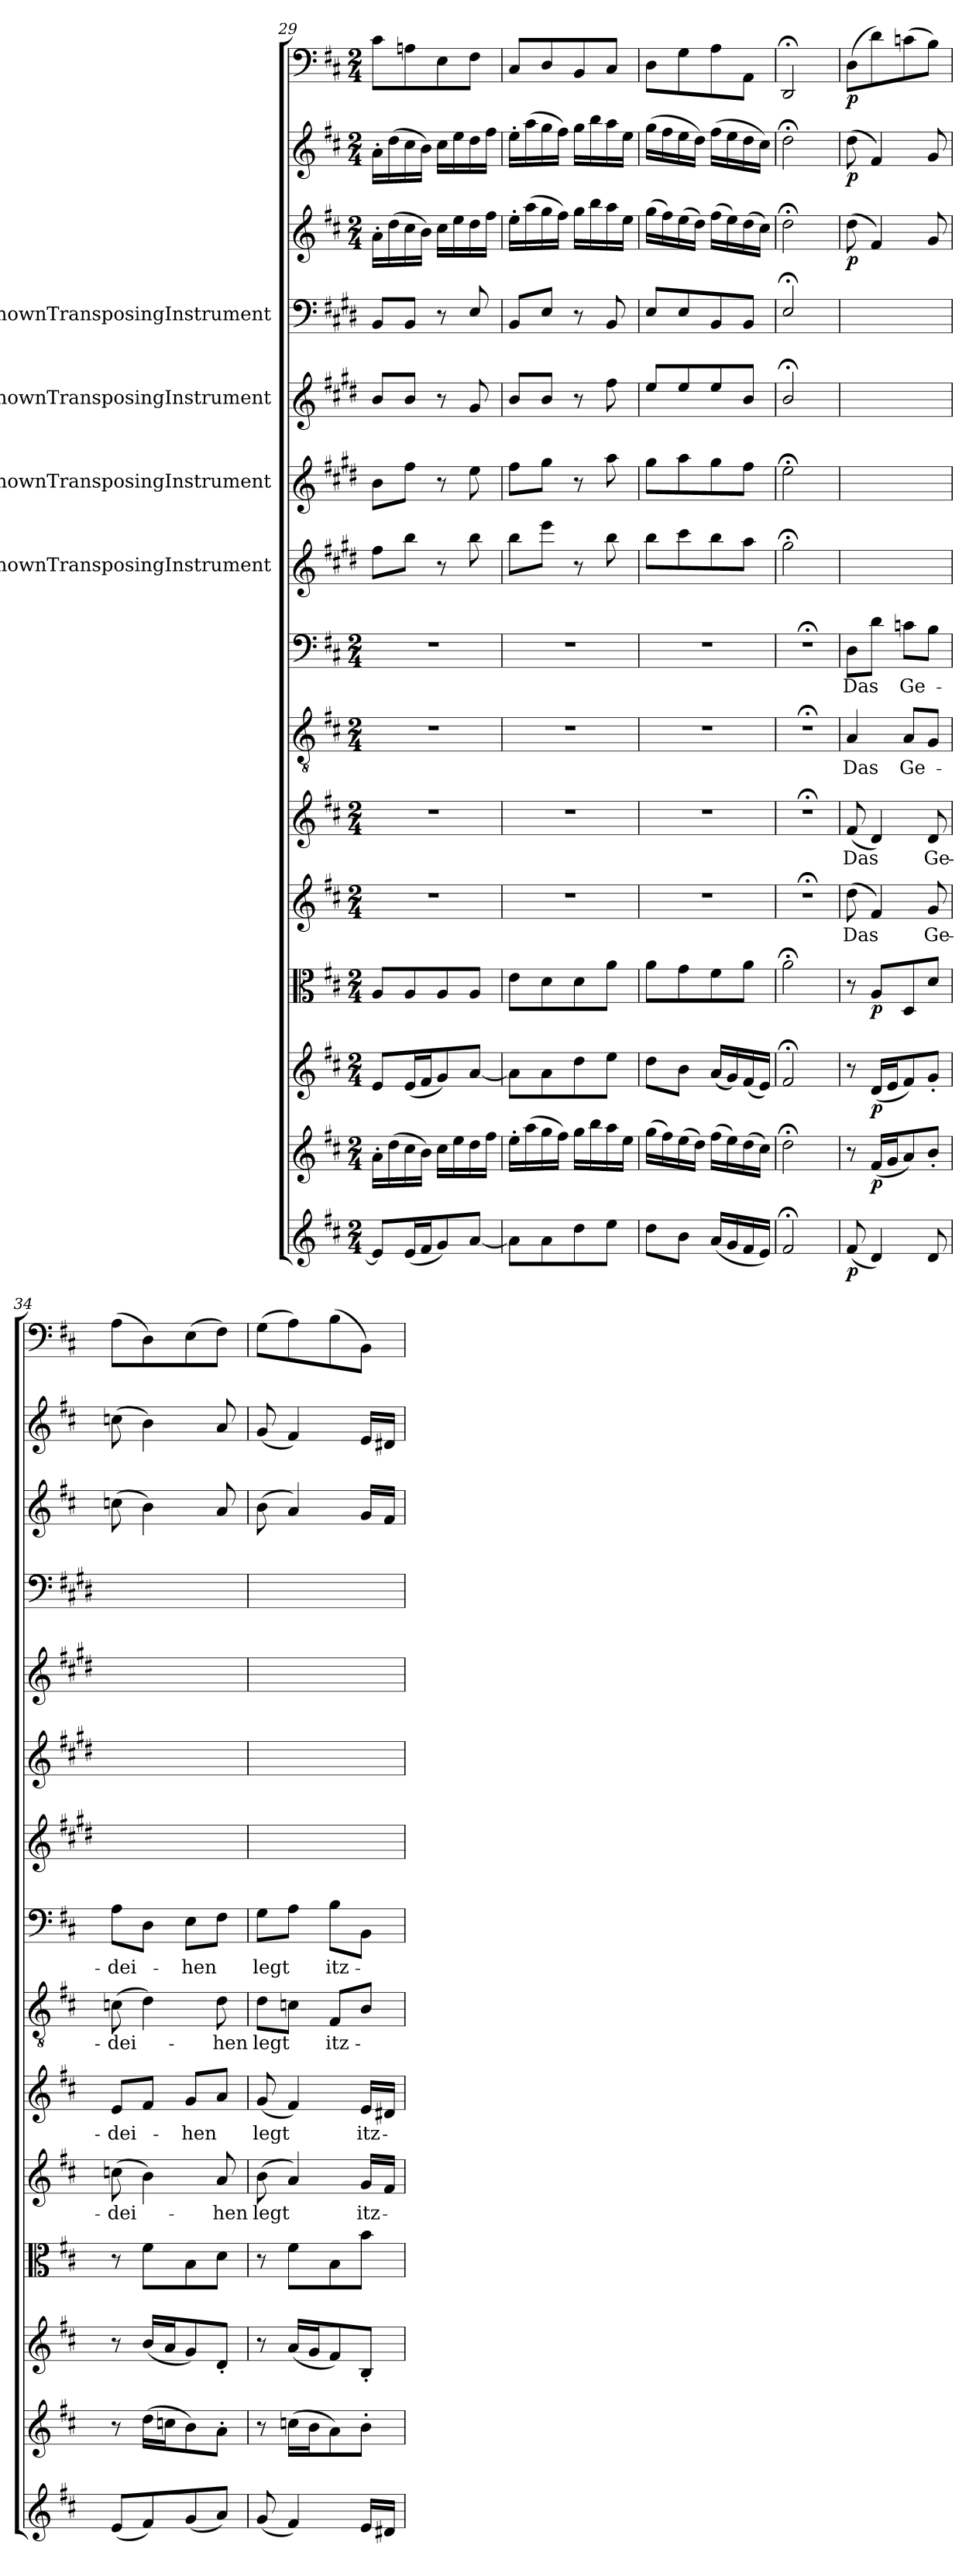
**kern	**dynam	**kern	**dynam	**kern	**dynam	**kern	**dynam	**kern	**text	**kern	**text	**kern	**text	**kern	**text	**kern	**kern	**kern	**kern	**kern	**dynam	**kern	**dynam	**kern	**dynam
*part15	*part15	*part14	*part14	*part13	*part13	*part12	*part12	*part11	*part11	*part10	*part10	*part9	*part9	*part8	*part8	*part7	*part6	*part5	*part4	*part3	*part3	*part2	*part2	*part1	*part1
*staff15	*staff15	*staff14	*staff14	*staff13	*staff13	*staff12	*staff12	*staff11	*staff11	*staff10	*staff10	*staff9	*staff9	*staff8	*staff8	*staff7	*staff6	*staff5	*staff4	*staff3	*staff3	*staff2	*staff2	*staff1	*staff1
*	*	*	*	*	*	*	*	*	*	*	*	*	*	*	*	*I"UnknownTransposingInstrument	*I"UnknownTransposingInstrument	*I"UnknownTransposingInstrument	*I"UnknownTransposingInstrument	*	*	*	*	*	*
*clefG2	*	*clefG2	*	*clefG2	*	*clefC3	*	*clefG2	*	*clefG2	*	*clefGv2	*	*clefF4	*	*clefG2	*clefG2	*clefG2	*clefF4	*clefG2	*	*clefG2	*	*clefF4	*
*	*	*	*	*	*	*	*	*	*	*	*	*	*	*	*	*ITrd1c2	*ITrd1c2	*ITrd1c2	*ITrd1c2	*	*	*	*	*	*
*k[f#c#]	*	*k[f#c#]	*	*k[f#c#]	*	*k[f#c#]	*	*k[f#c#]	*	*k[f#c#]	*	*k[f#c#]	*	*k[f#c#]	*	*k[f#c#]	*k[f#c#]	*k[f#c#]	*k[f#c#]	*k[f#c#]	*	*k[f#c#]	*	*k[f#c#]	*
*D:	*	*D:	*	*D:	*	*D:	*	*D:	*	*D:	*	*D:	*	*D:	*	*	*	*	*	*D:	*	*D:	*	*D:	*
*M2/4	*	*M2/4	*	*M2/4	*	*M2/4	*	*M2/4	*	*M2/4	*	*M2/4	*	*M2/4	*	*	*	*	*	*M2/4	*	*M2/4	*	*M2/4	*
=29	=29	=29	=29	=29	=29	=29	=29	=29	=29	=29	=29	=29	=29	=29	=29	=29	=29	=29	=29	=29	=29	=29	=29	=29	=29
8e/L]	.	16a'\LL	.	8e/L	.	8A/L	.	2r	.	2r	.	2r	.	2r	.	8ee\L	8a\L	8a/L	8AA/L	16a'\LL	.	16a'\LL	.	8c#\L	.
.	.	(16dd\	.	.	.	.	.	.	.	.	.	.	.	.	.	.	.	.	.	(16dd\	.	(16dd\	.	.	.
(16e/L	.	16cc#\	.	(16e/L	.	8A/	.	.	.	.	.	.	.	.	.	8aa\J	8ee\J	8a/J	8AA/J	16cc#\	.	16cc#\	.	8An\	.
16f#/J	.	16b\JJ)	.	16f#/J	.	.	.	.	.	.	.	.	.	.	.	.	.	.	.	16b\JJ)	.	16b\JJ)	.	.	.
8g/)	.	16cc#\LL	.	8g/)	.	8A/	.	.	.	.	.	.	.	.	.	8r	8r	8r	8r	16cc#\LL	.	16cc#\LL	.	8E\	.
.	.	16ee\	.	.	.	.	.	.	.	.	.	.	.	.	.	.	.	.	.	16ee\	.	16ee\	.	.	.
[8a/J	.	16dd\	.	[8a/J	.	8A/J	.	.	.	.	.	.	.	.	.	8aa\	8dd\	8f#/	8D/	16dd\	.	16dd\	.	8F#\J	.
.	.	16ff#\JJ	.	.	.	.	.	.	.	.	.	.	.	.	.	.	.	.	.	16ff#\JJ	.	16ff#\JJ	.	.	.
=30	=30	=30	=30	=30	=30	=30	=30	=30	=30	=30	=30	=30	=30	=30	=30	=30	=30	=30	=30	=30	=30	=30	=30	=30	=30
8a\L]	.	16ee'\LL	.	8a\L]	.	8e\L	.	2r	.	2r	.	2r	.	2r	.	8aa\L	8ee\L	8a/L	8AA/L	16ee'\LL	.	16ee'\LL	.	8C#/L	.
.	.	(16aa\	.	.	.	.	.	.	.	.	.	.	.	.	.	.	.	.	.	(16aa\	.	(16aa\	.	.	.
8a\	.	16gg\	.	8a\	.	8d\	.	.	.	.	.	.	.	.	.	8ddd\J	8ff#\J	8a/J	8D/J	16gg\	.	16gg\	.	8D/	.
.	.	16ff#\JJ)	.	.	.	.	.	.	.	.	.	.	.	.	.	.	.	.	.	16ff#\JJ)	.	16ff#\JJ)	.	.	.
8dd\	.	16gg\LL	.	8dd\	.	8d\	.	.	.	.	.	.	.	.	.	8r	8r	8r	8r	16gg\LL	.	16gg\LL	.	8BB/	.
.	.	16bb\	.	.	.	.	.	.	.	.	.	.	.	.	.	.	.	.	.	16bb\	.	16bb\	.	.	.
8ee\J	.	16aa\	.	8ee\J	.	8a\J	.	.	.	.	.	.	.	.	.	8aa\	8gg\	8ee\	8AA/	16aa\	.	16aa\	.	8C#/J	.
.	.	16ee\JJ	.	.	.	.	.	.	.	.	.	.	.	.	.	.	.	.	.	16ee\JJ	.	16ee\JJ	.	.	.
=31	=31	=31	=31	=31	=31	=31	=31	=31	=31	=31	=31	=31	=31	=31	=31	=31	=31	=31	=31	=31	=31	=31	=31	=31	=31
8dd\L	.	(16gg\LL	.	8dd\L	.	8a\L	.	2r	.	2r	.	2r	.	2r	.	8aa\L	8ff#\L	8dd/L	8D/L	(16gg\LL	.	(16gg\LL	.	8D\L	.
.	.	16ff#\)	.	.	.	.	.	.	.	.	.	.	.	.	.	.	.	.	.	16ff#\)	.	16ff#\	.	.	.
8b\J	.	(16ee\	.	8b\J	.	8g\	.	.	.	.	.	.	.	.	.	8bb\	8gg\	8dd/	8D/	(16ee\	.	16ee\	.	8G\	.
.	.	16dd\JJ)	.	.	.	.	.	.	.	.	.	.	.	.	.	.	.	.	.	16dd\JJ)	.	16dd\JJ)	.	.	.
(16a/LL	.	(16ff#\LL	.	(16a/LL	.	8f#\	.	.	.	.	.	.	.	.	.	8aa\	8ff#\	8dd/	8AA/	(16ff#\LL	.	(16ff#\LL	.	8A\	.
16g/	.	16ee\)	.	16g/)	.	.	.	.	.	.	.	.	.	.	.	.	.	.	.	16ee\)	.	16ee\	.	.	.
16f#/	.	(16dd\	.	(16f#/	.	8a\J	.	.	.	.	.	.	.	.	.	8gg\J	8ee\J	8a/J	8AA/J	(16dd\	.	16dd\	.	8AA\J	.
16e/JJ)	.	16cc#\JJ)	.	16e/JJ)	.	.	.	.	.	.	.	.	.	.	.	.	.	.	.	16cc#\JJ)	.	16cc#\JJ)	.	.	.
=32	=32	=32	=32	=32	=32	=32	=32	=32	=32	=32	=32	=32	=32	=32	=32	=32	=32	=32	=32	=32	=32	=32	=32	=32	=32
2f#;</	.	2dd;<\	.	2f#;</	.	2a;<\	.	2r;<	.	2r;<	.	2r;<	.	2r;<	.	2ff#;<\	2dd;<\	2a;</	2D;</	2dd;<\	.	2dd;<\	.	2DD;</	.
=33	=33	=33	=33	=33	=33	=33	=33	=33	=33	=33	=33	=33	=33	=33	=33	=33	=33	=33	=33	=33	=33	=33	=33	=33	=33
(8f#/	p	8r	.	8r	.	8r	.	(8dd\	Das	(8f#/	Das	4A/	Das	8D\L	Das	2r	2r	2r	2r	(8dd\	p	(8dd\	p	(8D\L	p
4d/)	.	(16f#/LL	p	(16d/LL	p	8A/L	p	4f#/)	.	4d/)	.	.	.	8d\J	.	.	.	.	.	4f#/)	.	4f#/)	.	8d\)	.
.	.	16g/J	.	16e/J	.	.	.	.	.	.	.	.	.	.	.	.	.	.	.	.	.	.	.	.	.
.	.	8a/)	.	8f#/)	.	8D/	.	.	.	.	.	8A/L	Ge-	8cn\L	Ge-	.	.	.	.	.	.	.	.	(8cn\	.
8d/	.	8b'/J	.	8g'/J	.	8d/J	.	8g/	Ge-	8d/	Ge-	8G/J	.	8B\J	.	.	.	.	.	8g/	.	8g/	.	8B\J)	.
=34	=34	=34	=34	=34	=34	=34	=34	=34	=34	=34	=34	=34	=34	=34	=34	=34	=34	=34	=34	=34	=34	=34	=34	=34	=34
(8e/L	.	8r	.	8r	.	8r	.	(8ccn\	-dei-	8e/L	-dei-	(8cn\	-dei-	8A\L	-dei-	2r	2r	2r	2r	(8ccn\	.	(8ccn\	.	(8A\L	.
8f#/)	.	(16dd\LL	.	(16b/LL	.	8f#\L	.	4b\)	.	8f#/J	.	4d\)	.	8D\J	.	.	.	.	.	4b\)	.	4b\)	.	8D\)	.
.	.	16ccn\J	.	16a/J	.	.	.	.	.	.	.	.	.	.	.	.	.	.	.	.	.	.	.	.	.
(8g/	.	8b\)	.	8g/)	.	8B\	.	.	.	8g/L	-hen	.	.	8E\L	-hen	.	.	.	.	.	.	.	.	(8E\	.
8a/J)	.	8a'\J	.	8d'/J	.	8d\J	.	8a/	-hen	8a/J	.	8d\	-hen	8F#\J	.	.	.	.	.	8a/	.	8a/	.	8F#\J)	.
=35	=35	=35	=35	=35	=35	=35	=35	=35	=35	=35	=35	=35	=35	=35	=35	=35	=35	=35	=35	=35	=35	=35	=35	=35	=35
(8g/	.	8r	.	8r	.	8r	.	(8b\	legt	(8g/	legt	8d\L	legt	8G\L	legt	2r	2r	2r	2r	(8b\	.	(8g/	.	(8G\L	.
4f#/)	.	(16ccn\LL	.	(16a/LL	.	8f#\L	.	4a/)	.	4f#/)	.	8cn\J	.	8A\J	.	.	.	.	.	4a/)	.	4f#/)	.	8A\)	.
.	.	16b\J	.	16g/J	.	.	.	.	.	.	.	.	.	.	.	.	.	.	.	.	.	.	.	.	.
.	.	8a\)	.	8f#/)	.	8B\	.	.	.	.	.	8F#/L	itz-	8B\L	itz-	.	.	.	.	.	.	.	.	(8B\	.
16e/LL	.	8b'\J	.	8B'/J	.	8b\J	.	16g/LL	itz-	16e/LL	itz-	8B/J	.	8BB\J	.	.	.	.	.	16g/LL	.	16e/LL	.	8BB\J)	.
16d#X/JJ	.	.	.	.	.	.	.	16f#/JJ	.	16d#X/JJ	.	.	.	.	.	.	.	.	.	16f#/JJ	.	16d#X/JJ	.	.	.
=	=	=	=	=	=	=	=	=	=	=	=	=	=	=	=	=	=	=	=	=	=	=	=	=	=
*-	*-	*-	*-	*-	*-	*-	*-	*-	*-	*-	*-	*-	*-	*-	*-	*-	*-	*-	*-	*-	*-	*-	*-	*-	*-
